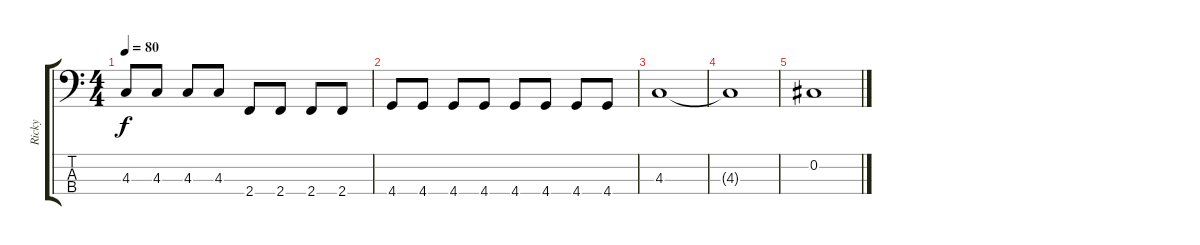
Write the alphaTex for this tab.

\track ("Ricky" "Ricky") {instrument electricbassfinger}
\staff {score tabs}
\tuning (Gb2 Db2 Ab1 Eb1) {hide}
\ts (4 4)
\tempo 80
\clef f4
\ks c
4.3.8{dy f} 4.3.8 4.3.8 4.3.8 2.4.8 2.4.8 2.4.8 2.4.8 |
4.4.8 4.4.8 4.4.8 4.4.8 4.4.8 4.4.8 4.4.8 4.4.8 |
4.3.1{volume 5} |
4.3{t}.1 |
0.2.1{volume 0}
